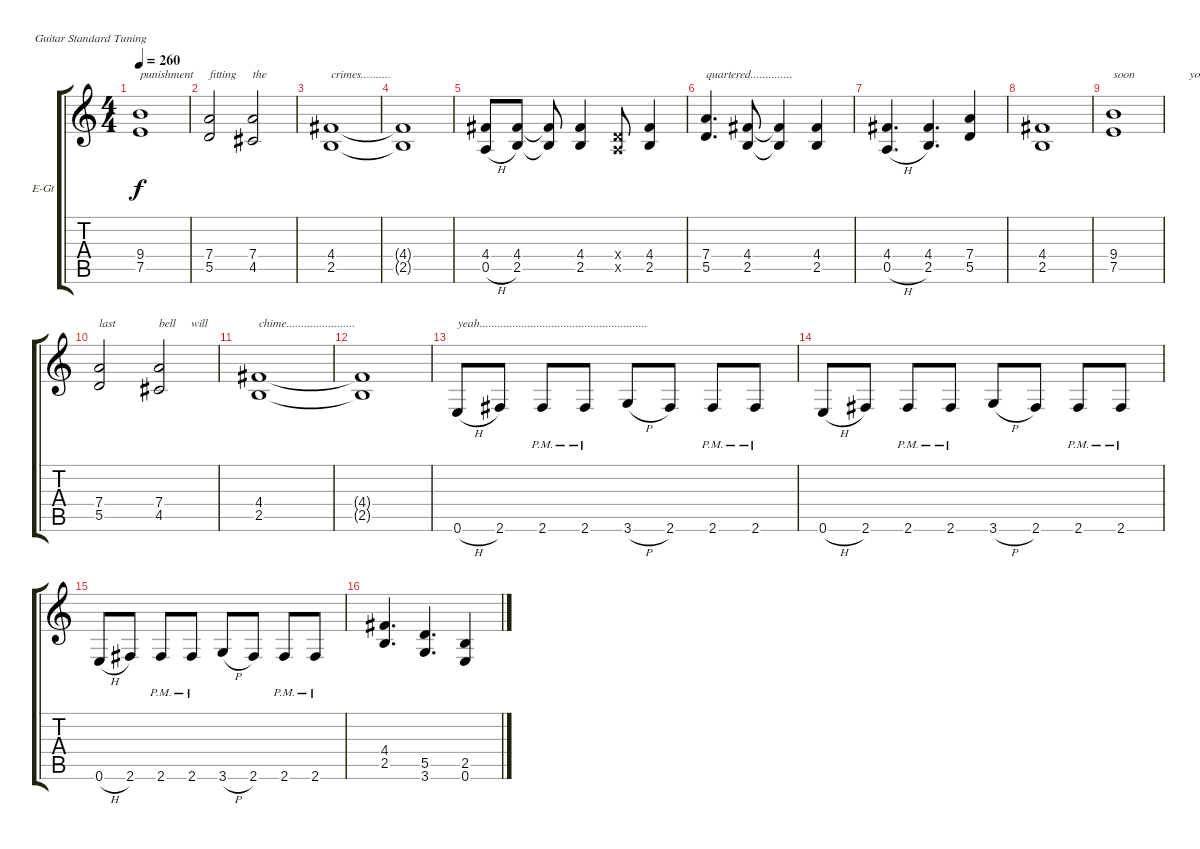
\defaultSystemsLayout 4
\bracketExtendMode groupsimilarinstruments
\firstSystemTrackNameOrientation horizontal
\otherSystemsTrackNameOrientation horizontal
\track ("Wolf Hoffmann" "E-Gt") {instrument distortionguitar}
\staff {score tabs}
\tuning (E4 B3 G3 D3 A2 E2)
\ts (4 4)
\tempo 260
\clef g2
\ks c
(9.4 7.5).1{txt "punishment" dy f} |
(7.4 5.5).2{txt "fitting"} (7.4 4.5).2{txt "the"} |
(4.4 2.5).1{txt "crimes.........."} |
(4.4{t} 2.5{t}).1 |
(4.4 0.5{h}).8 (4.4 2.5).8 (4.4{t} 2.5{t}).8 (4.4 2.5).4 (0.4{x} 0.5{x}).8 (2.5 4.4).4 |
(7.4 5.5).4{d txt "quartered.............."} (4.4 2.5).8 (4.4{t} 2.5{t}).4 (2.5 4.4).4 |
(4.4 0.5{h}).4{d} (4.4 2.5).4{d} (7.4 5.5).4 |
(4.4 2.5).1 |
(9.4 7.5).1{txt "soon                  your"} |
(7.4 5.5).2{txt "last"} (7.4 4.5).2{txt "bell     will"} |
(4.4 2.5).1{txt "chime......................."} |
(4.4{t} 2.5{t}).1 |
0.6{h}.8{txt "yeah........................................................"} 2.6.8 2.6{pm}.8 2.6{pm}.8 3.6{h}.8 2.6.8 2.6{pm}.8 2.6{pm}.8 |
0.6{h}.8 2.6.8 2.6{pm}.8 2.6{pm}.8 3.6{h}.8 2.6.8 2.6{pm}.8 2.6{pm}.8 |
0.6{h}.8 2.6.8 2.6{pm}.8 2.6{pm}.8 3.6{h}.8 2.6.8 2.6{pm}.8 2.6{pm}.8 |
(4.4 2.5).4{d} (5.5 3.6).4{d} (2.5 0.6).4
